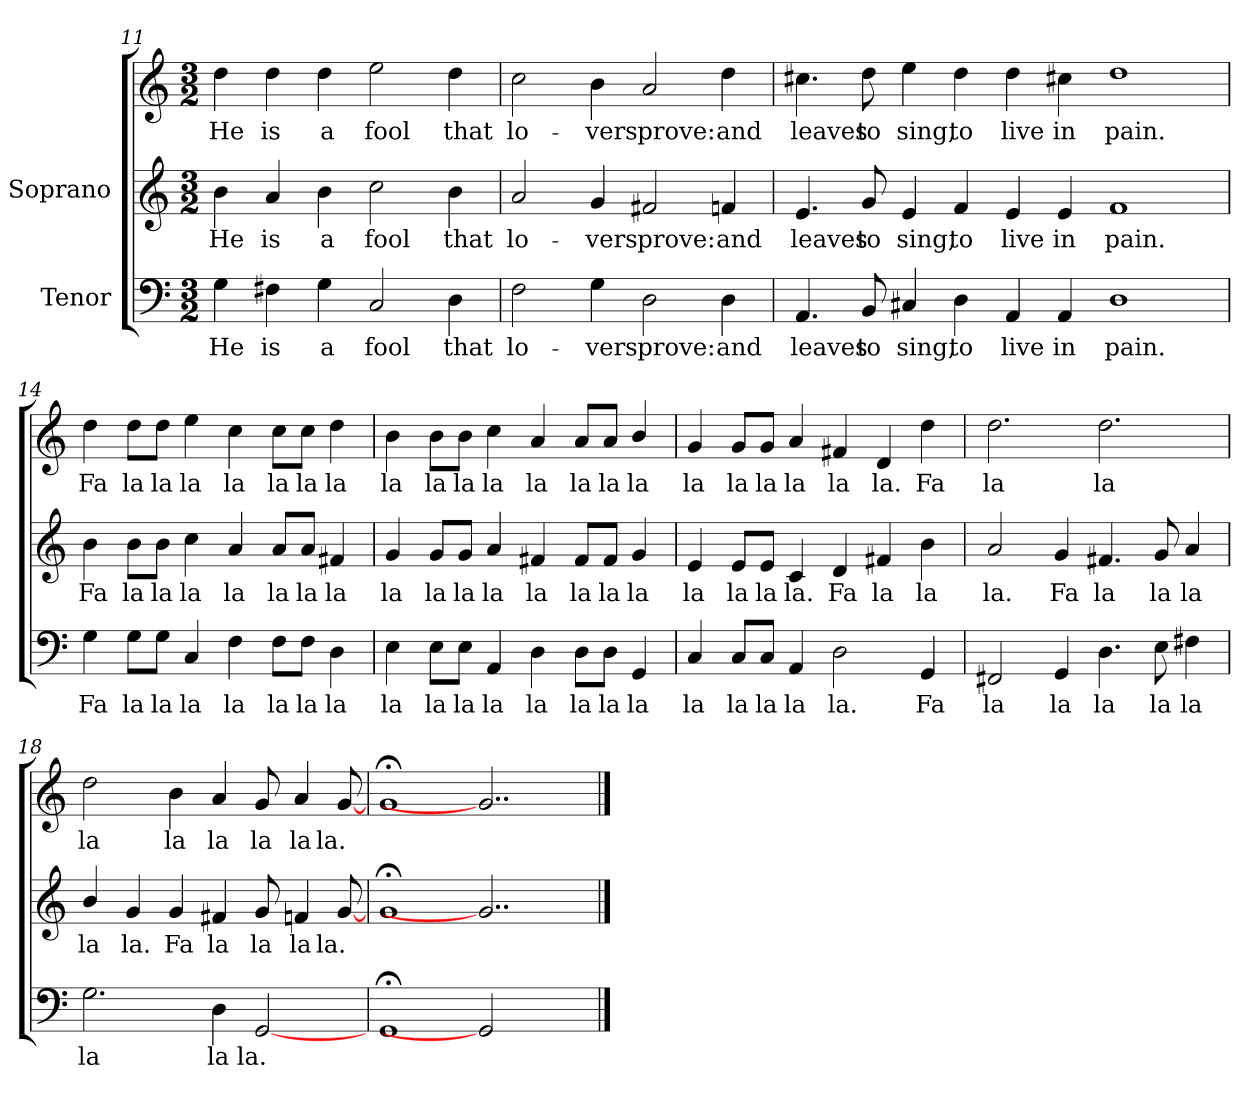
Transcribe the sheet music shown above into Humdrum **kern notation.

**kern	**text	**kern	**text	**kern	**text
*part2	*part2	*part1	*part1	*part1	*part1
*staff3	*staff3	*staff2	*staff2	*staff1	*staff1
*I"Tenor	*	*I"Soprano	*	*	*
!!LO:LB:g=z
*clefF4	*	*clefG2	*	*clefG2	*
*M3/2	*	*M3/2	*	*M3/2	*
=11	=11	=11	=11	=11	=11
!	!LO:LY:b:cj	!	!LO:LY:b:cj	!	!LO:LY:b:cj
4G\	He	4b\	He	4dd\	He
!	!LO:LY:b:cj	!	!LO:LY:b:cj	!	!LO:LY:b:cj
4F#X\	is	4a/	is	4dd\	is
!	!LO:LY:b:cj	!	!LO:LY:b:cj	!	!LO:LY:b:cj
4G\	a	4b\	a	4dd\	a
!	!LO:LY:b:cj	!	!LO:LY:b:cj	!	!LO:LY:b:cj
2C/	fool	2cc\	fool	2ee\	fool
!	!LO:LY:b:cj	!	!LO:LY:b:cj	!	!LO:LY:b:cj
4D\	that	4b\	that	4dd\	that
=12	=12	=12	=12	=12	=12
!	!LO:LY:b:cj	!	!LO:LY:b:cj	!	!LO:LY:b:cj
2F\	lo-	2a/	lo-	2cc\	lo-
!	!LO:LY:b:cj	!	!LO:LY:b:cj	!	!LO:LY:b:cj
4G\	-vers	4g/	-vers	4b\	-vers
!	!LO:LY:b:cj	!	!LO:LY:b:cj	!	!LO:LY:b:cj
2D\	prove:	2f#X/	prove:	2a/	prove:
!	!LO:LY:b:cj	!	!LO:LY:b:cj	!	!LO:LY:b:cj
4D\	and	4fn/	and	4dd\	and
=13	=13	=13	=13	=13	=13
!	!LO:LY:b:cj	!	!LO:LY:b:cj	!	!LO:LY:b:cj
4.AA/	leaves	4.e/	leaves	4.cc#X\	leaves
!	!LO:LY:b:cj	!	!LO:LY:b:cj	!	!LO:LY:b:cj
8BB/	to	8g/	to	8dd\	to
!	!LO:LY:b:cj	!	!LO:LY:b:cj	!	!LO:LY:b:cj
4C#X/	sing,	4e/	sing,	4ee\	sing,
!	!LO:LY:b:cj	!	!LO:LY:b:cj	!	!LO:LY:b:cj
4D\	to	4f/	to	4dd\	to
!	!LO:LY:b:cj	!	!LO:LY:b:cj	!	!LO:LY:b:cj
4AA/	live	4e/	live	4dd\	live
!	!LO:LY:b:cj	!	!LO:LY:b:cj	!	!LO:LY:b:cj
4AA/	in	4e/	in	4cc#X\	in
!	!LO:LY:b:cj	!	!LO:LY:b:cj	!	!LO:LY:b:cj
1D	pain.	1f	pain.	1dd	pain.
!!LO:LB:g=z
=14	=14	=14	=14	=14	=14
!	!LO:LY:b:cj	!	!LO:LY:b:cj	!	!LO:LY:b:cj
4G\	Fa	4b\	Fa	4dd\	Fa
!	!LO:LY:b:cj	!	!LO:LY:b:cj	!	!LO:LY:b:cj
8G\L	la	8b\L	la	8dd\L	la
!	!LO:LY:b:cj	!	!LO:LY:b:cj	!	!LO:LY:b:cj
8G\J	la	8b\J	la	8dd\J	la
!	!LO:LY:b:cj	!	!LO:LY:b:cj	!	!LO:LY:b:cj
4C/	la	4cc\	la	4ee\	la
!	!LO:LY:b:cj	!	!LO:LY:b:cj	!	!LO:LY:b:cj
4F\	la	4a/	la	4cc\	la
!	!LO:LY:b:cj	!	!LO:LY:b:cj	!	!LO:LY:b:cj
8F\L	la	8a/L	la	8cc\L	la
!	!LO:LY:b:cj	!	!LO:LY:b:cj	!	!LO:LY:b:cj
8F\J	la	8a/J	la	8cc\J	la
!	!LO:LY:b:cj	!	!LO:LY:b:cj	!	!LO:LY:b:cj
4D\	la	4f#X/	la	4dd\	la
=15	=15	=15	=15	=15	=15
!	!LO:LY:b:cj	!	!LO:LY:b:cj	!	!LO:LY:b:cj
4E\	la	4g/	la	4b\	la
!	!LO:LY:b:cj	!	!LO:LY:b:cj	!	!LO:LY:b:cj
8E\L	la	8g/L	la	8b\L	la
!	!LO:LY:b:cj	!	!LO:LY:b:cj	!	!LO:LY:b:cj
8E\J	la	8g/J	la	8b\J	la
!	!LO:LY:b:cj	!	!LO:LY:b:cj	!	!LO:LY:b:cj
4AA/	la	4a/	la	4cc\	la
!	!LO:LY:b:cj	!	!LO:LY:b:cj	!	!LO:LY:b:cj
4D\	la	4f#X/	la	4a/	la
!	!LO:LY:b:cj	!	!LO:LY:b:cj	!	!LO:LY:b:cj
8D\L	la	8f#/L	la	8a/L	la
!	!LO:LY:b:cj	!	!LO:LY:b:cj	!	!LO:LY:b:cj
8D\J	la	8f#/J	la	8a/J	la
!	!LO:LY:b:cj	!	!LO:LY:b:cj	!	!LO:LY:b:cj
4GG/	la	4g/	la	4b/	la
=16	=16	=16	=16	=16	=16
!	!LO:LY:b:cj	!	!LO:LY:b:cj	!	!LO:LY:b:cj
4C/	la	4e/	la	4g/	la
!	!LO:LY:b:cj	!	!LO:LY:b:cj	!	!LO:LY:b:cj
8C/L	la	8e/L	la	8g/L	la
!	!LO:LY:b:cj	!	!LO:LY:b:cj	!	!LO:LY:b:cj
8C/J	la	8e/J	la	8g/J	la
!	!LO:LY:b:cj	!	!LO:LY:b:cj	!	!LO:LY:b:cj
4AA/	la	4c/	la.	4a/	la
!	!LO:LY:b:cj	!	!LO:LY:b:cj	!	!LO:LY:b:cj
2D\	la.	4d/	Fa	4f#X/	la
!	!	!	!LO:LY:b:cj	!	!LO:LY:b:cj
.	.	4f#X/	la	4d/	la.
!	!LO:LY:b:cj	!	!LO:LY:b:cj	!	!LO:LY:b:cj
4GG/	Fa	4b\	la	4dd\	Fa
!!LO:PB:g=z
=17	=17	=17	=17	=17	=17
!	!LO:LY:b:cj	!	!LO:LY:b:cj	!	!LO:LY:b:cj
2FF#X/	la	2a/	la.	2.dd\	la
!	!LO:LY:b:cj	!	!LO:LY:b:cj	!	!
4GG/	la	4g/	Fa	.	.
!	!LO:LY:b:cj	!	!LO:LY:b:cj	!	!LO:LY:b:cj
4.D\	la	4.f#X/	la	2.dd\	la
!	!LO:LY:b:cj	!	!LO:LY:b:cj	!	!
8E\	la	8g/	la	.	.
!	!LO:LY:b:cj	!	!LO:LY:b:cj	!	!
4F#X\	la	4a/	la	.	.
=18	=18	=18	=18	=18	=18
!	!LO:LY:b:cj	!	!LO:LY:b:cj	!	!LO:LY:b:cj
2.G\	la	4b/	la	2dd\	la
!	!	!	!LO:LY:b:cj	!	!
.	.	4g/	la.	.	.
!	!	!	!LO:LY:b:cj	!	!LO:LY:b:cj
.	.	4g/	Fa	4b\	la
!	!LO:LY:b:cj	!	!LO:LY:b:cj	!	!LO:LY:b:cj
4D\	la	4f#X/	la	4a/	la
!	!LO:LY:b:cj	!	!LO:LY:b:cj	!	!LO:LY:b:cj
[2GG	la.	8g/	la	8g/	la
!	!	!	!LO:LY:b:cj	!	!LO:LY:b:cj
.	.	4f/	la	4a/	la
!	!	!	!LO:LY:b:cj	!	!LO:LY:b:cj
.	.	[8g	la.	[8g	la.
=19	=19	=19	=19	=19	=19
1GG;<	.	1g;<	.	1g;<	.
2GG]	.	2..g]	.	2..g]	.
4.ryy	.	.	.	.	.
==	==	==	==	==	==
*-	*-	*-	*-	*-	*-
